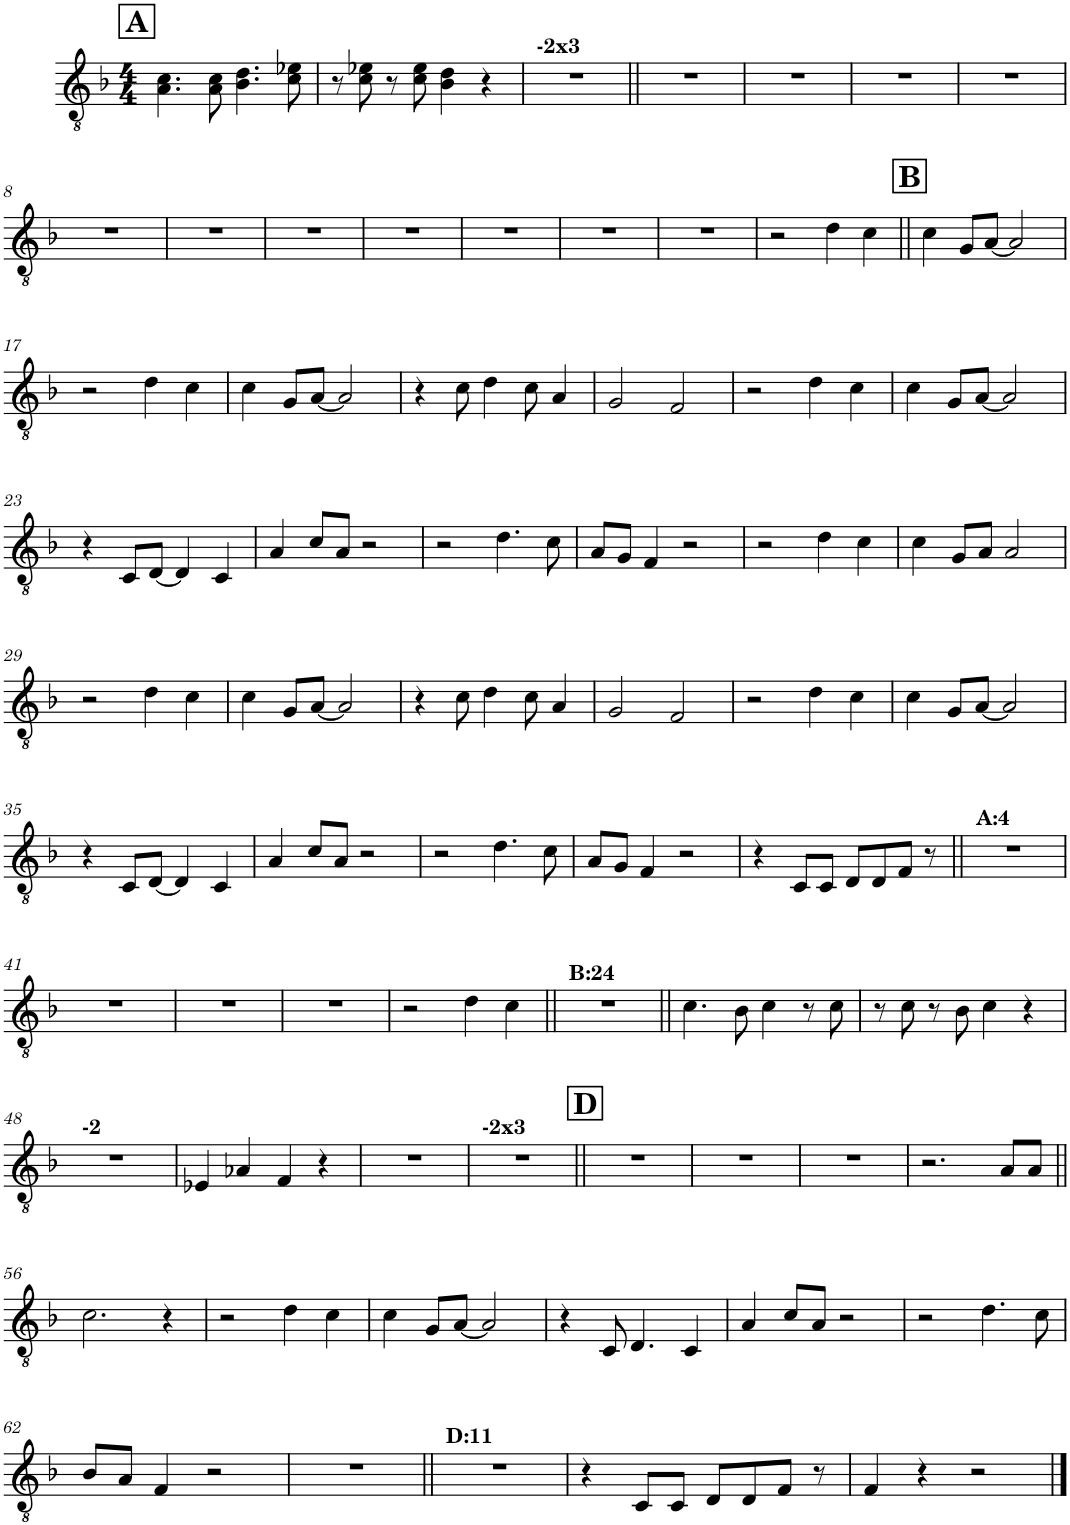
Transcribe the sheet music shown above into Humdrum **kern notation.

**kern
*part1
*staff1
*I"Trombone
*I'Tbn.
*clefGv2
*Trd1c2
*k[b-]
*M4/4
!!LO:REH:place=s1:a:B:cj:fs=14:t=A
=1
4.A\ 4.c\
8A\ 8c\
4.B-\ 4.d\
8c\ 8e-X\
=2
8r
8c\ 8e-X\
8r
8c\ 8e-\
4B-\ 4d\
4r
=3
!LO:TX:a:B:t=-2x3
1r
=4||
1r
=5
1r
=6
1r
=7
1r
!!LO:LB:g=z
=8
1r
=9
1r
=10
1r
=11
1r
=12
1r
=13
1r
=14
1r
=15
2r
4d\
4c\
!!LO:REH:place=s1:a:B:cj:fs=14:t=B
=16||
4c\
8G/L
[8A/J
2A/]
!!LO:LB:g=z
=17
2r
4d\
4c\
=18
4c\
8G/L
[<8A/J
2A/]
=19
4r
8c\
4d\
8c\
4A/
=20
2G/
2F/
=21
2r
4d\
4c\
=22
4c\
8G/L
[<8A/J
2A/]
!!LO:LB:g=z
=23
4r
8C/L
[<8D/J
4D/]
4C/
=24
4A/
8c/L
8A/J
2r
=25
2r
4.d\
8c\
=26
8A/L
8G/J
4F/
2r
=27
2r
4d\
4c\
=28
4c\
8G/L
8A/J
2A/
!!LO:LB:g=z
=29
2r
4d\
4c\
=30
4c\
8G/L
[<8A/J
2A/]
=31
4r
8c\
4d\
8c\
4A/
=32
2G/
2F/
=33
2r
4d\
4c\
=34
4c\
8G/L
[<8A/J
2A/]
!!LO:LB:g=z
=35
4r
8C/L
[<8D/J
4D/]
4C/
=36
4A/
8c/L
8A/J
2r
=37
2r
4.d\
8c\
=38
8A/L
8G/J
4F/
2r
=39
4r
8C/L
8C/J
8D/L
8D/
8F/J
8r
=40||
!LO:TX:a:B:t=A&colon;4
1r
!!LO:LB:g=z
=41
1r
=42
1r
=43
1r
=44
2r
4d\
4c\
=45||
!LO:TX:a:B:t=B&colon;24
1r
=46||
4.c\
8B-\
4c\
8r
8c\
=47
8r
8c\
8r
8B-\
4c\
4r
!!LO:LB:g=z
=48
!LO:TX:a:B:t=-2
1r
=49
4E-X/
4A-X/
4F/
4r
=50
1r
=51
!LO:TX:a:B:t=-2x3
1r
!!LO:REH:place=s1:a:B:cj:fs=14:t=D
=52||
1r
=53
1r
=54
1r
=55
2.r
8A/L
8A/J
!!LO:LB:g=z
=56||
2.c\
4r
=57
2r
4d\
4c\
=58
4c\
8G/L
[<8A/J
2A/]
=59
4r
8C/
4.D/
4C/
=60
4A/
8c/L
8A/J
2r
=61
2r
4.d\
8c\
!!LO:LB:g=z
=62
8B-/L
8A/J
4F/
2r
=63
1r
=64||
!LO:TX:a:B:t=D&colon;11
1r
=65
4r
8C/L
8C/J
8D/L
8D/
8F/J
8r
=66
4F/
4r
2r
==
*-
